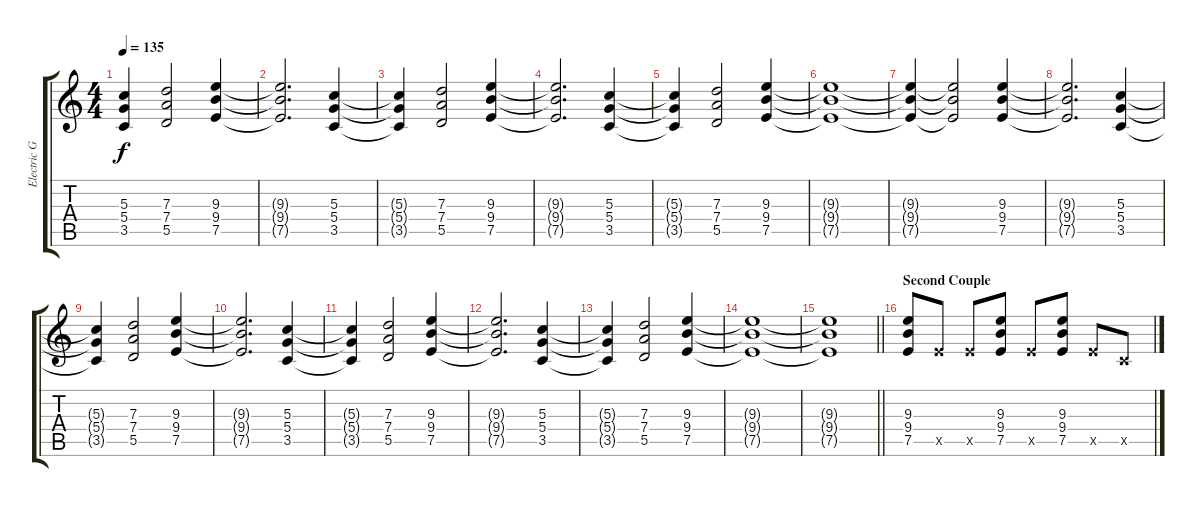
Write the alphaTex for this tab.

\track ("Electric Guitar I" "Electric G") {instrument distortionguitar}
\staff {score tabs}
\tuning (E4 B3 G3 D3 A2 E2) {hide}
\ts (4 4)
\tempo 135
\clef g2
\ks c
(5.3{t} 5.4{t} 3.5{t}).4{dy f} (7.3 7.4 5.5).2 (9.3 9.4 7.5).4 |
(9.3{t} 9.4{t} 7.5{t}).2{d} (5.3 5.4 3.5).4 |
(5.3{t} 5.4{t} 3.5{t}).4 (7.3 7.4 5.5).2 (9.3 9.4 7.5).4 |
(9.3{t} 9.4{t} 7.5{t}).2{d} (5.3 5.4 3.5).4 |
(5.3{t} 5.4{t} 3.5{t}).4 (7.3 7.4 5.5).2 (9.3 9.4 7.5).4 |
(9.3{t} 9.4{t} 7.5{t}).1 |
(9.3{t} 9.4{t} 7.5{t}).4 (9.3{t} 9.4{t} 7.5{t}).2 (9.3 9.4 7.5).4 |
(9.3{t} 9.4{t} 7.5{t}).2{d} (5.3 5.4 3.5).4 |
(5.3{t} 5.4{t} 3.5{t}).4 (7.3 7.4 5.5).2 (9.3 9.4 7.5).4 |
(9.3{t} 9.4{t} 7.5{t}).2{d} (5.3 5.4 3.5).4 |
(5.3{t} 5.4{t} 3.5{t}).4 (7.3 7.4 5.5).2 (9.3 9.4 7.5).4 |
(9.3{t} 9.4{t} 7.5{t}).2{d} (5.3 5.4 3.5).4 |
(5.3{t} 5.4{t} 3.5{t}).4 (7.3 7.4 5.5).2 (9.3 9.4 7.5).4 |
(9.3{t} 9.4{t} 7.5{t}).1 |
\barLineRight lightlight
(9.3{t} 9.4{t} 7.5{t}).1 |
\section ("" "Second Couple")
(9.3 9.4 7.5).8 7.5{x}.8 7.5{x}.8 (9.3 9.4 7.5).8 7.5{x}.8 (9.3 9.4 7.5).8 7.5{x}.8 3.5{x}.8
